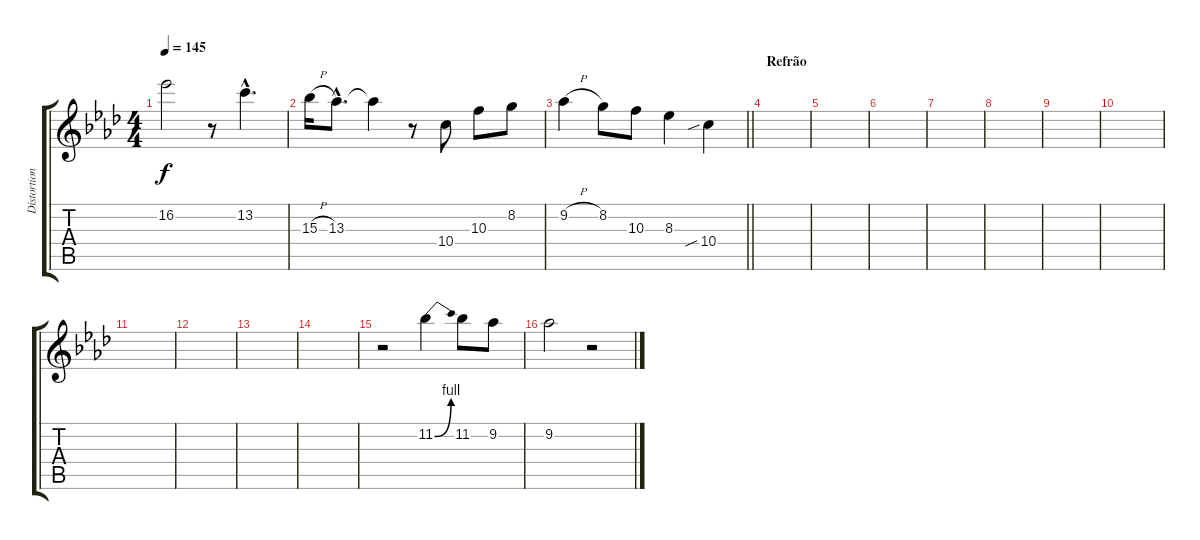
\track ("Distortion Efects" "Distortion") {instrument distortionguitar}
\staff {score tabs}
\tuning (E4 B3 G3 D3 A2 E2) {hide}
\ts (4 4)
\tempo 145
\clef g2
\ks ab
16.2.2{dy f} r.8 13.2{hac}.4{d} |
15.3{h}.16 13.3{hac}.8{d} 13.3{t}.4 r.8 10.4.8 10.3.8 8.2.8 |
\barLineRight lightlight
9.2{h}.4 8.2.8 10.3.8 8.3.4 10.4{sib}.4 |
\section ("" "Refrão")
|
|
|
|
|
|
|
|
|
|
|
r.2 11.2{be (bend 0 0 60 4)}.4 11.2.8 9.2.8 |
9.2.2 r.2
